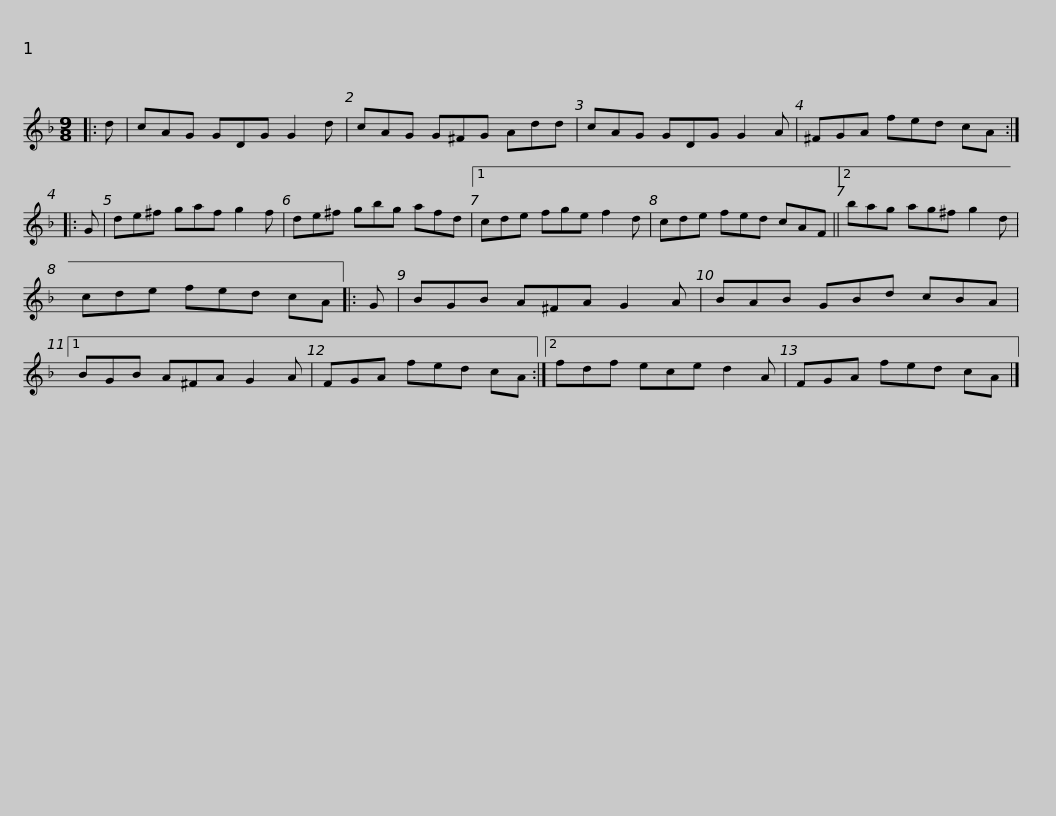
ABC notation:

X:1
L:1/8
M:9/8
I:linebreak $
K:F
V:1 treble
V:1
|: d | cAG GDG G2 d | cAG G^FG Add | cAG GDG G2 A | ^FGA fed cA :: %5
 G |$ de^f gaf g2 f | de^f gbg afd |1 cde fge f2 d | cde fed cAF ||2 %10
 bag ag^f g2 d |$ cde fed cA |: G | BGB A^FA G2 A | BAB GBd cBA |1 %15
 BGB A^FA G2 A |$ FGA fed cA :|2 fdf ece d2 A | FGA fed cA |] %19
